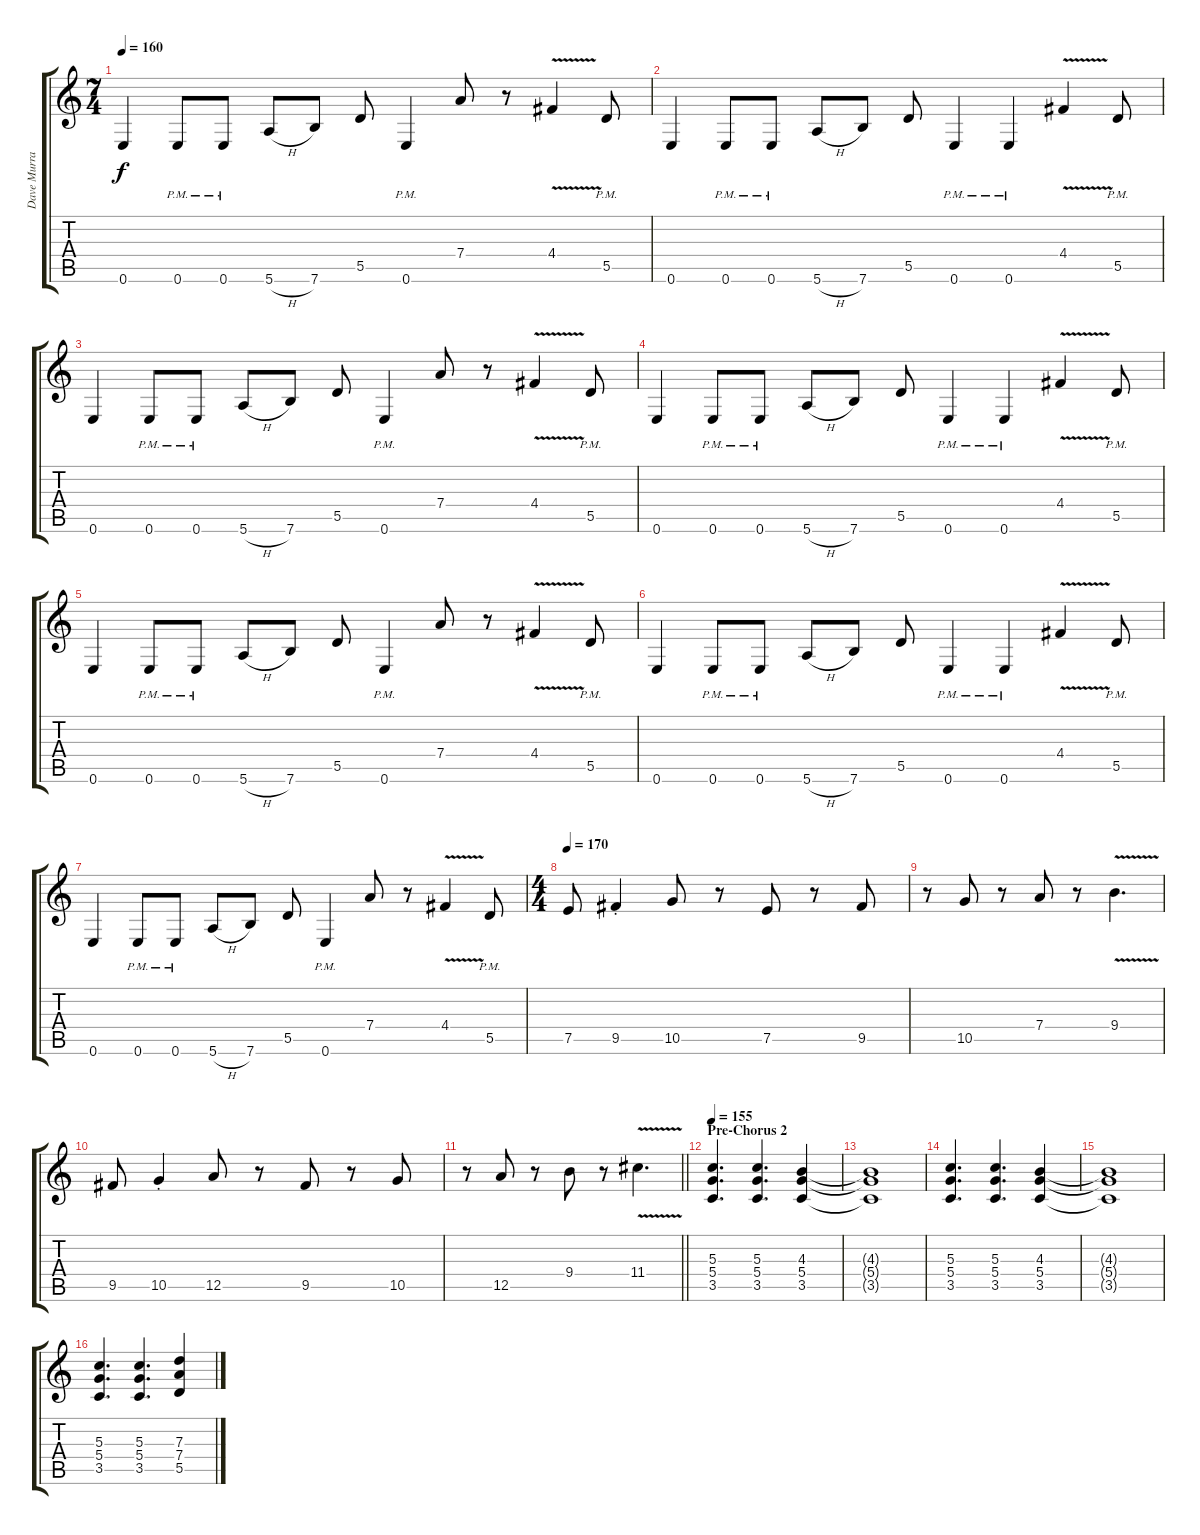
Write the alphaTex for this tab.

\track ("Dave Murray" "Dave Murra") {instrument overdrivenguitar}
\staff {score tabs}
\tuning (E4 B3 G3 D3 A2 E2) {hide}
\ts (7 4)
\tempo 160
\clef g2
\ks c
0.6.4{dy f} 0.6{pm}.8 0.6{pm}.8 5.6{h}.8 7.6.8 5.5.8 0.6{pm}.4 7.4.8 r.8 4.4{v}.4 5.5{pm}.8 |
0.6.4 0.6{pm}.8 0.6{pm}.8 5.6{h}.8 7.6.8 5.5.8 0.6{pm}.4 0.6{pm}.4 4.4{v}.4 5.5{pm}.8 |
0.6.4 0.6{pm}.8 0.6{pm}.8 5.6{h}.8 7.6.8 5.5.8 0.6{pm}.4 7.4.8 r.8 4.4{v}.4 5.5{pm}.8 |
0.6.4 0.6{pm}.8 0.6{pm}.8 5.6{h}.8 7.6.8 5.5.8 0.6{pm}.4 0.6{pm}.4 4.4{v}.4 5.5{pm}.8 |
0.6.4 0.6{pm}.8 0.6{pm}.8 5.6{h}.8 7.6.8 5.5.8 0.6{pm}.4 7.4.8 r.8 4.4{v}.4 5.5{pm}.8 |
0.6.4 0.6{pm}.8 0.6{pm}.8 5.6{h}.8 7.6.8 5.5.8 0.6{pm}.4 0.6{pm}.4 4.4{v}.4 5.5{pm}.8 |
0.6.4 0.6{pm}.8 0.6{pm}.8 5.6{h}.8 7.6.8 5.5.8 0.6{pm}.4 7.4.8 r.8 4.4{v}.4 5.5{pm}.8 |
\ts (4 4)
\tempo 170
7.5.8 9.5{st}.4 10.5.8 r.8 7.5.8 r.8 9.5.8 |
r.8 10.5.8 r.8 7.4.8 r.8 9.4{v}.4{d} |
9.5.8 10.5{st}.4 12.5.8 r.8 9.5.8 r.8 10.5.8 |
\barLineRight lightlight
r.8 12.5.8 r.8 9.4.8 r.8 11.4{v}.4{d} |
\section ("" "Pre-Chorus 2")
\tempo 155
(5.3 5.4 3.5).4{d} (5.3 5.4 3.5).4{d} (4.3 5.4 3.5).4 |
(4.3{t} 5.4{t} 3.5{t}).1 |
(5.3 5.4 3.5).4{d} (5.3 5.4 3.5).4{d} (4.3 5.4 3.5).4 |
(4.3{t} 5.4{t} 3.5{t}).1 |
(5.3 5.4 3.5).4{d} (5.3 5.4 3.5).4{d} (7.3 7.4 5.5).4
